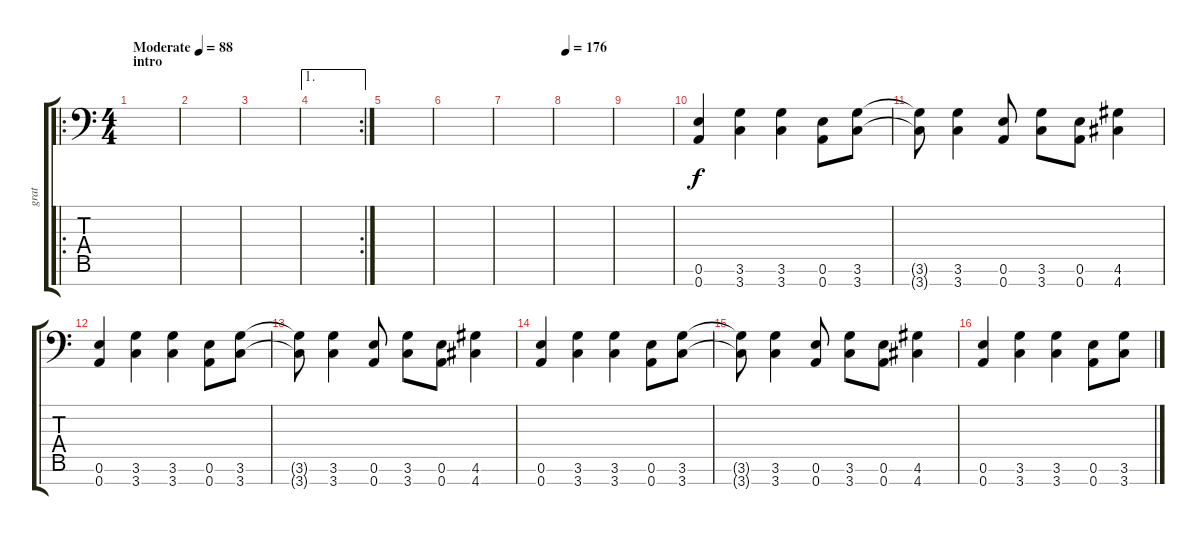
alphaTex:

\track ("grat" "grat") {instrument distortionguitar}
\staff {score tabs}
\tuning (E4 B3 G3 D3 A2 E2 A1) {hide}
\ro
\ts (4 4)
\section ("" "intro")
\tempo (88 "Moderate")
\clef f4
\ks c
|
|
|
\ae 1
\rc 2
|
|
|
|
\tempo 176
|
|
(0.6 0.7).4 (3.6 3.7).4 (3.6 3.7).4 (0.6 0.7).8 (3.6 3.7).8 |
(3.6{t} 3.7{t}).8 (3.6 3.7).4 (0.6 0.7).8 (3.6 3.7).8 (0.6 0.7).8 (4.6 4.7).4 |
(0.6 0.7).4 (3.6 3.7).4 (3.6 3.7).4 (0.6 0.7).8 (3.6 3.7).8 |
(3.6{t} 3.7{t}).8 (3.6 3.7).4 (0.6 0.7).8 (3.6 3.7).8 (0.6 0.7).8 (4.6 4.7).4 |
(0.6 0.7).4 (3.6 3.7).4 (3.6 3.7).4 (0.6 0.7).8 (3.6 3.7).8 |
(3.6{t} 3.7{t}).8 (3.6 3.7).4 (0.6 0.7).8 (3.6 3.7).8 (0.6 0.7).8 (4.6 4.7).4 |
(0.6 0.7).4 (3.6 3.7).4 (3.6 3.7).4 (0.6 0.7).8 (3.6 3.7).8
